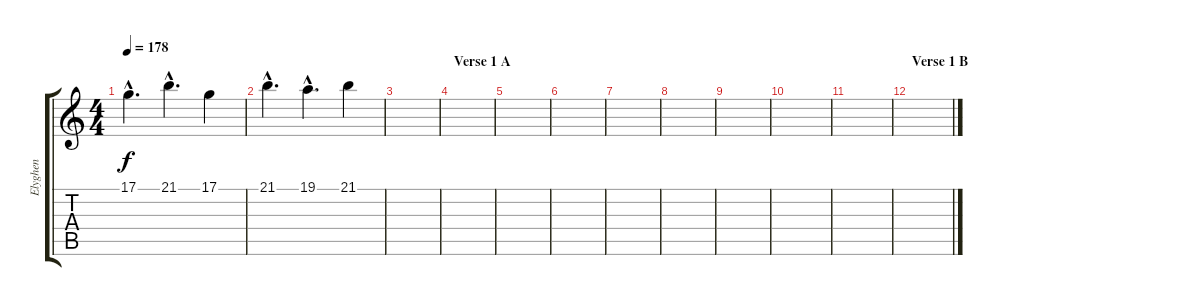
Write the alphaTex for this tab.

\track ("Elyghen" "Elyghen") {instrument violin}
\staff {score tabs}
\tuning (D4 A3 F3 C3 G2 D2) {hide}
\ts (4 4)
\tempo 178
\clef g2
\ks c
17.1{hac}.4{d dy f} 21.1{hac}.4{d} 17.1.4 |
21.1{hac}.4{d} 19.1{hac}.4{d} 21.1.4 |
|
\section ("" "Verse 1 A")
|
|
|
|
|
|
|
|
\section ("" "Verse 1 B")
